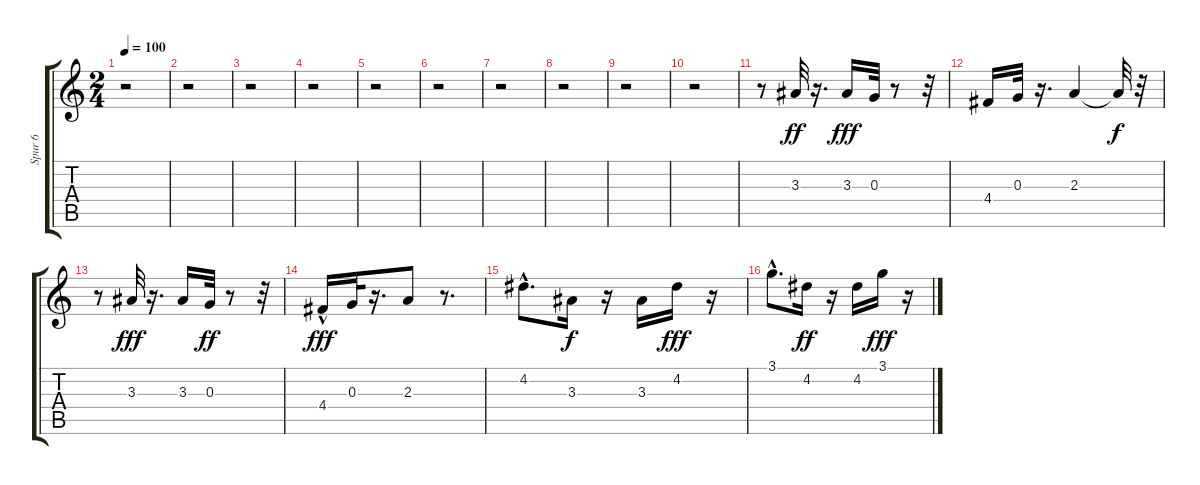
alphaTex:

\track ("Spur 6" "Spur 6") {instrument acousticguitarnylon}
\staff {score tabs}
\tuning (E4 B3 G3 D3 A2 E2) {hide}
\ts (2 4)
\tempo 100
\clef g2
\ks c
r.2{dy ff} |
r.2 |
r.2 |
r.2 |
r.2 |
r.2 |
r.2 |
r.2 |
r.2 |
r.2 |
r.8 3.3.32 r.16{d} 3.3.16{dy fff} 0.3.32 r.8 r.32 |
4.4.16 0.3.32 r.16{d} 2.3.4 2.3{t}.32{dy f} r.32 |
r.8 3.3.32{dy fff} r.16{d} 3.3.16 0.3.32{dy ff} r.8 r.32 |
4.4{hac}.16{dy fff} 0.3.32 r.16{d} 2.3.8 r.8{d} |
4.2{hac}.8{d} 3.3.16{dy f} r.16 3.3.16 4.2.16{dy fff} r.16 |
3.1{hac}.8{d} 4.2.16{dy ff} r.16 4.2.16 3.1.16{dy fff} r.16
